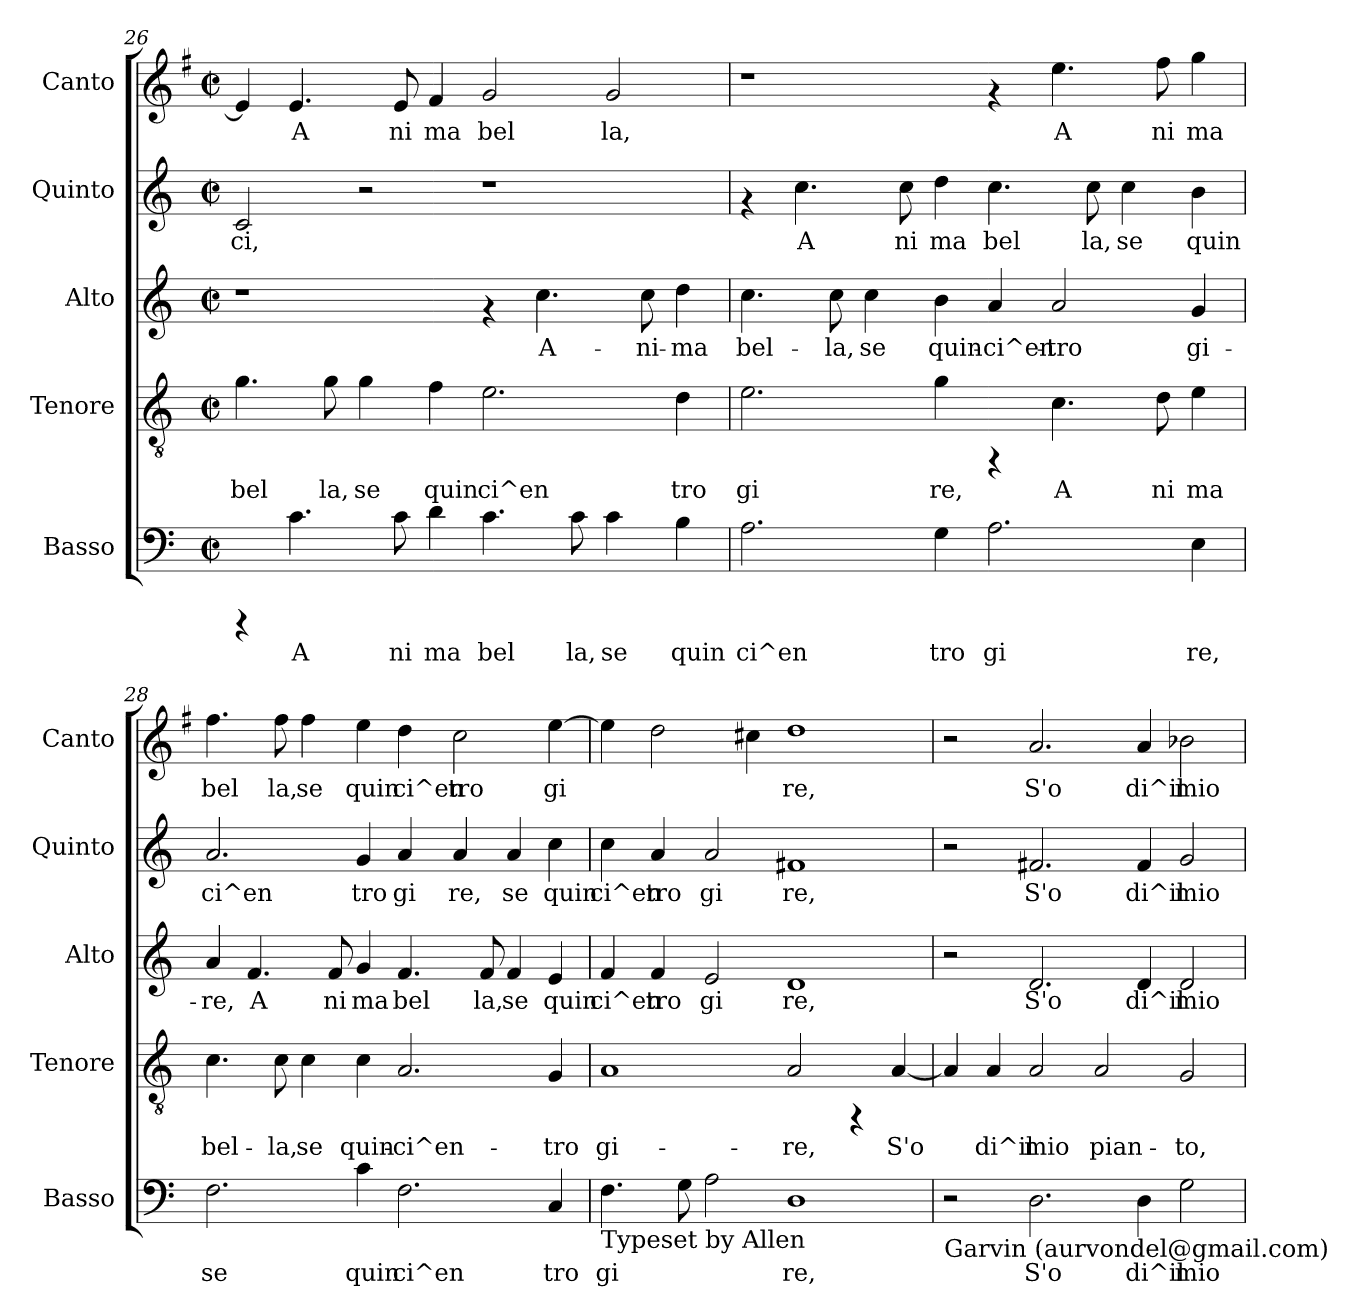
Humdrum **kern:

**kern	**text	**kern	**text	**kern	**text	**kern	**text	**kern	**text
*part5	*part5	*part4	*part4	*part3	*part3	*part2	*part2	*part1	*part1
*staff5	*staff5	*staff4	*staff4	*staff3	*staff3	*staff2	*staff2	*staff1	*staff1
*I"Basso	*	*I"Tenore	*	*I"Alto	*	*I"Quinto	*	*I"Canto	*
*I'Basso	*	*I'Tenore	*	*I'Alto	*	*I'Quinto	*	*I'Canto	*
*clefF4	*	*clefGv2	*	*clefG2	*	*clefG2	*	*clefG2	*
*	*	*	*	*	*	*	*	*ITrd-3c-5	*
*k[]	*	*k[]	*	*k[]	*	*k[]	*	*k[]	*
*C:	*	*C:	*	*C:	*	*C:	*	*C:	*
*M2/2	*	*M2/2	*	*M2/2	*	*M2/2	*	*M2/2	*
*met(c|)	*	*met(c|)	*	*met(c|)	*	*met(c|)	*	*met(c|)	*
=26	=26	=26	=26	=26	=26	=26	=26	=26	=26
!	!	!	!LO:LY:b	!	!	!	!LO:LY:b:cj	!	!LO:LY:b:cj
4rCCC	.	4.g\	bel	1r	.	2c/	ci,	4a/]	.
!	!LO:LY:b:cj	!	!	!	!	!	!	!	!LO:LY:b:cj
4.c\	A	.	.	.	.	.	.	4.a/	A
!	!	!	!LO:LY:b	!	!	!	!	!	!
.	.	8g\	la,	.	.	.	.	.	.
!	!	!	!LO:LY:b	!	!	!	!	!	!
.	.	4g\	se	.	.	2r	.	.	.
!	!LO:LY:b:cj	!	!	!	!	!	!	!	!LO:LY:b:cj
8c\	ni	.	.	.	.	.	.	8a/	ni
!	!LO:LY:b:cj	!	!LO:LY:b	!	!	!	!	!	!LO:LY:b:cj
4d\	ma	4f\	quin	.	.	.	.	4b/	ma
!	!LO:LY:b:cj	!	!LO:LY:b	!	!	!	!	!	!LO:LY:b:cj
4.c\	bel	2.e\	ci^en	4rf	.	1r	.	2cc/	bel
!	!	!	!	!	!LO:LY:b:cj	!	!	!	!
.	.	.	.	4.cc\	A-	.	.	.	.
!	!LO:LY:b:cj	!	!	!	!	!	!	!	!
8c\	la,	.	.	.	.	.	.	.	.
!	!LO:LY:b:cj	!	!	!	!	!	!	!	!LO:LY:b:cj
4c\	se	.	.	.	.	.	.	2cc/	la,
!	!	!	!	!	!LO:LY:b:cj	!	!	!	!
.	.	.	.	8cc\	-ni-	.	.	.	.
!	!LO:LY:b:cj	!	!LO:LY:b	!	!LO:LY:b:cj	!	!	!	!
4B\	quin	4d\	tro	4dd\	-ma	.	.	.	.
=27	=27	=27	=27	=27	=27	=27	=27	=27	=27
!	!LO:LY:b:cj	!	!LO:LY:b	!	!LO:LY:b:cj	!	!	!	!
2.A\	ci^en	2.e\	gi	4.cc\	bel-	4rf	.	1r	.
!	!	!	!	!	!	!	!LO:LY:b:cj	!	!
.	.	.	.	.	.	4.cc\	A	.	.
!	!	!	!	!	!LO:LY:b:cj	!	!	!	!
.	.	.	.	8cc\	-la,	.	.	.	.
!	!	!	!	!	!LO:LY:b:cj	!	!	!	!
.	.	.	.	4cc\	se	.	.	.	.
!	!	!	!	!	!	!	!LO:LY:b:cj	!	!
.	.	.	.	.	.	8cc\	ni	.	.
!	!LO:LY:b:cj	!	!LO:LY:b	!	!LO:LY:b:cj	!	!LO:LY:b:cj	!	!
4G\	tro	4g\	re,	4b\	quin-	4dd\	ma	.	.
!	!LO:LY:b:cj	!	!	!	!LO:LY:b:cj	!	!LO:LY:b:cj	!	!
2.A\	gi	4rFF	.	4a/	-ci^en-	4.cc\	bel	4rf	.
!	!	!	!LO:LY:b	!	!LO:LY:b:cj	!	!	!	!LO:LY:b:cj
.	.	4.c\	A	2a/	-tro	.	.	4.aa\	A
!	!	!	!	!	!	!	!LO:LY:b:cj	!	!
.	.	.	.	.	.	8cc\	la,	.	.
!	!	!	!	!	!	!	!LO:LY:b:cj	!	!
.	.	.	.	.	.	4cc\	se	.	.
!	!	!	!LO:LY:b	!	!	!	!	!	!LO:LY:b:cj
.	.	8d\	ni	.	.	.	.	8bb\	ni
!	!LO:LY:b:cj	!	!LO:LY:b	!	!LO:LY:b:cj	!	!LO:LY:b:cj	!	!LO:LY:b:cj
4E\	re,	4e\	ma	4g/	gi-	4b\	quin	4ccc\	ma
!!LO:PB:g=z
=28	=28	=28	=28	=28	=28	=28	=28	=28	=28
!	!LO:LY:b:cj	!	!LO:LY:b	!	!LO:LY:b:cj	!	!LO:LY:b:cj	!	!LO:LY:b:cj
2.F\	se	4.c\	bel-	4a/	-re,	2.a/	ci^en	4.bb\	bel
!	!	!	!	!	!LO:LY:b:cj	!	!	!	!
.	.	.	.	4.f/	A	.	.	.	.
!	!	!	!LO:LY:b	!	!	!	!	!	!LO:LY:b:cj
.	.	8c\	-la,	.	.	.	.	8bb\	la,
!	!	!	!LO:LY:b	!	!	!	!	!	!LO:LY:b:cj
.	.	4c\	se	.	.	.	.	4bb\	se
!	!	!	!	!	!LO:LY:b:cj	!	!	!	!
.	.	.	.	8f/	ni	.	.	.	.
!	!LO:LY:b:cj	!	!LO:LY:b	!	!LO:LY:b:cj	!	!LO:LY:b:cj	!	!LO:LY:b:cj
4c\	quin	4c\	quin-	4g/	ma	4g/	tro	4aa\	quin
!	!LO:LY:b:cj	!	!LO:LY:b	!	!LO:LY:b:cj	!	!LO:LY:b:cj	!	!LO:LY:b:cj
2.F\	ci^en	2.A/	-ci^en-	4.f/	bel	4a/	gi	4gg\	ci^en
!	!	!	!	!	!	!	!LO:LY:b:cj	!	!LO:LY:b:cj
.	.	.	.	.	.	4a/	re,	2ff\	tro
!	!	!	!	!	!LO:LY:b:cj	!	!	!	!
.	.	.	.	8f/	la,	.	.	.	.
!	!	!	!	!	!LO:LY:b:cj	!	!LO:LY:b:cj	!	!
.	.	.	.	4f/	se	4a/	se	.	.
!	!LO:LY:b:cj	!	!LO:LY:b	!	!LO:LY:b:cj	!	!LO:LY:b:cj	!	!LO:LY:b:cj
4C/	tro	4G/	-tro	4e/	quin	4cc\	quin	[>4aa\	gi
=29	=29	=29	=29	=29	=29	=29	=29	=29	=29
!LO:TX:b:t=Typeset by Allen	!	!	!	!	!	!	!	!	!
!	!LO:LY:b:cj	!	!LO:LY:b	!	!LO:LY:b:cj	!	!LO:LY:b:cj	!	!LO:LY:b:cj
4.F\	gi	1A	gi-	4f/	ci^en	4cc\	ci^en	4aa\]	.
!	!	!	!	!	!LO:LY:b:cj	!	!LO:LY:b:cj	!	!LO:LY:b:cj
.	.	.	.	4f/	tro	4a/	tro	2gg\	.
!	!LO:LY:b:cj	!	!	!	!	!	!	!	!
8G\	.	.	.	.	.	.	.	.	.
!	!LO:LY:b:cj	!	!	!	!LO:LY:b:cj	!	!LO:LY:b:cj	!	!
2A\	.	.	.	2e/	gi	2a/	gi	.	.
!	!	!	!	!	!	!	!	!	!LO:LY:b:cj
.	.	.	.	.	.	.	.	4ff#\	.
!	!LO:LY:b:cj	!	!LO:LY:b	!	!LO:LY:b:cj	!	!LO:LY:b:cj	!	!LO:LY:b:cj
1D	re,	2A/	-re,	1d	re,	1f#X	re,	1gg	re,
.	.	4rFF	.	.	.	.	.	.	.
!	!	!	!LO:LY:b	!	!	!	!	!	!
.	.	[<4A/	S'o-	.	.	.	.	.	.
=30	=30	=30	=30	=30	=30	=30	=30	=30	=30
!LO:TX:b:t=Garvin (aurvondel@gmail.com)	!	!	!	!	!	!	!	!	!
!	!	!	!LO:LY:b	!	!	!	!	!	!
2r	.	4A/]	--	2r	.	2r	.	2r	.
!	!	!	!LO:LY:b	!	!	!	!	!	!
.	.	4A/	-di^il	.	.	.	.	.	.
!	!LO:LY:b:cj	!	!LO:LY:b	!	!LO:LY:b:cj	!	!LO:LY:b:cj	!	!LO:LY:b:cj
2.D\	S'o	2A/	mio	2.d/	S'o	2.f#X/	S'o	2.dd/	S'o
!	!	!	!LO:LY:b	!	!	!	!	!	!
.	.	2A/	pian-	.	.	.	.	.	.
!	!LO:LY:b:cj	!	!	!	!LO:LY:b:cj	!	!LO:LY:b:cj	!	!LO:LY:b:cj
4D\	di^il	.	.	4d/	di^il	4f#/	di^il	4dd/	di^il
!	!LO:LY:b:cj	!	!LO:LY:b	!	!LO:LY:b:cj	!	!LO:LY:b:cj	!	!LO:LY:b:cj
2G\	mio	2G/	-to,	2d/	mio	2g/	mio	2ee-X\	mio
=	=	=	=	=	=	=	=	=	=
*-	*-	*-	*-	*-	*-	*-	*-	*-	*-
